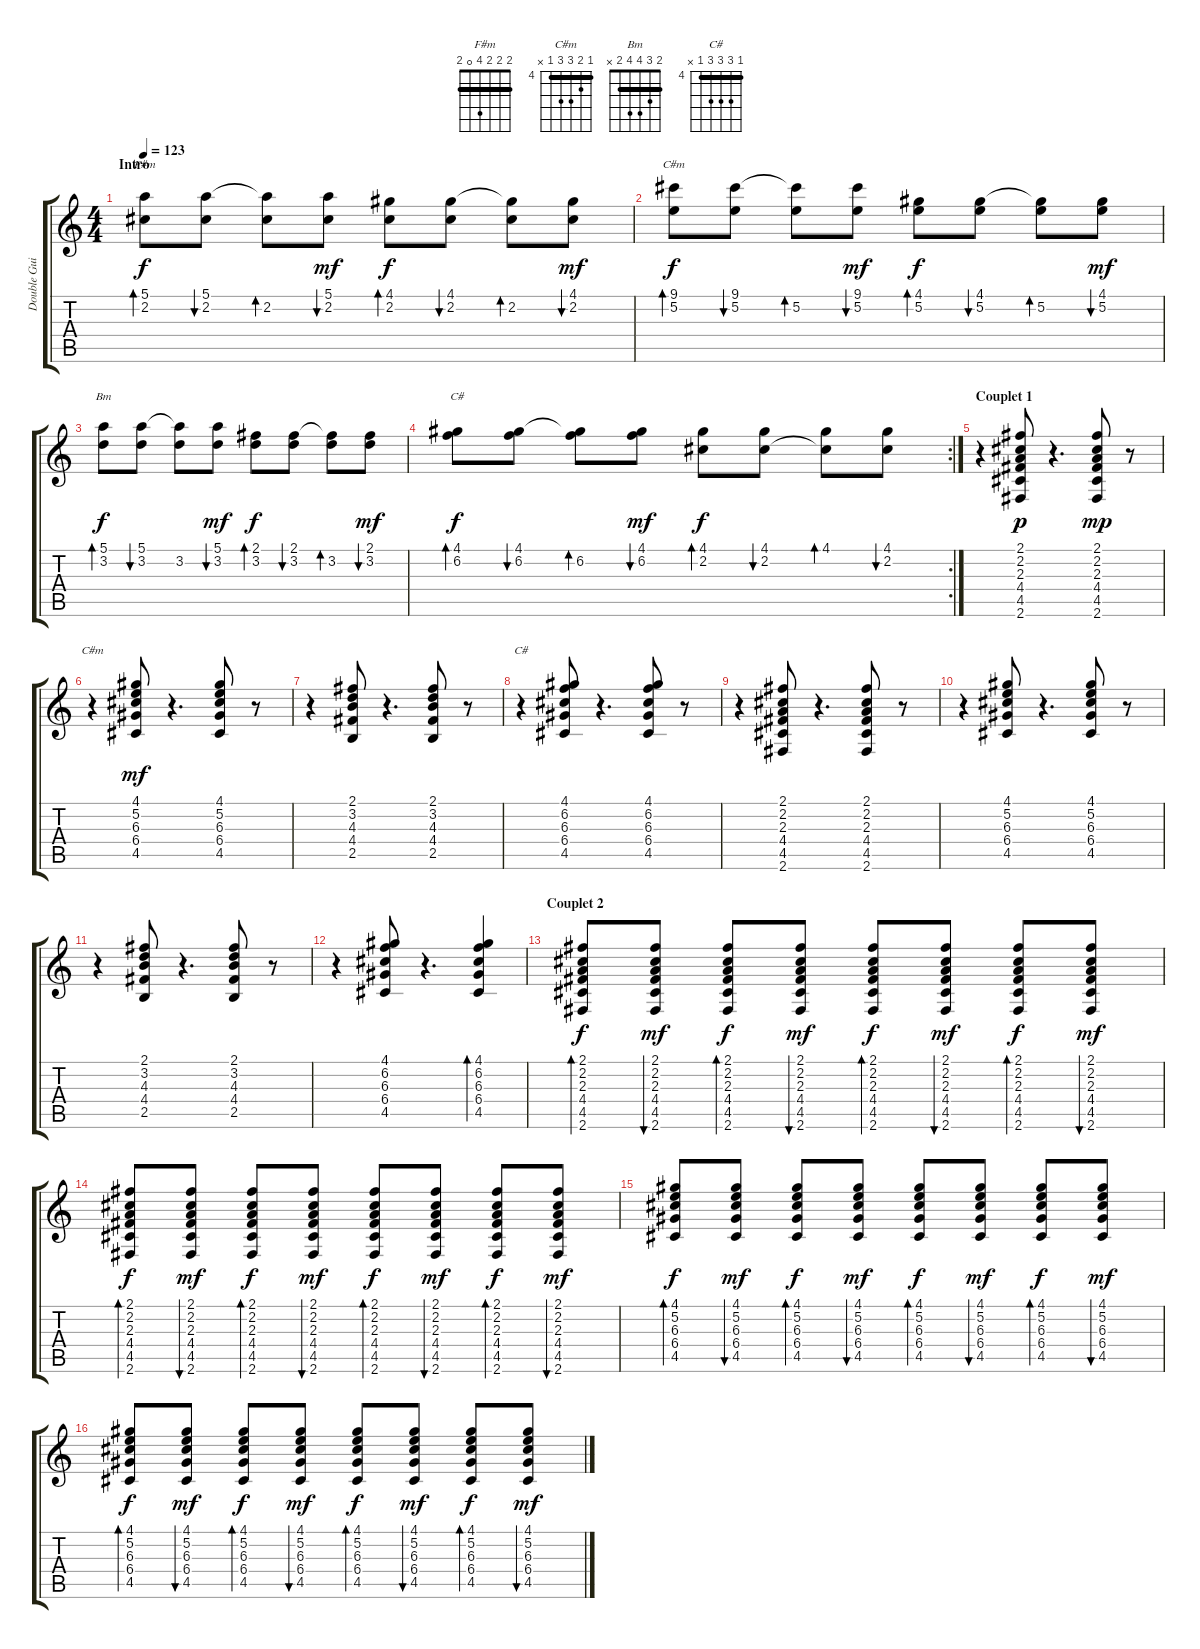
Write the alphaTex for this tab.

\track ("Double Guitare 2" "Double Gui") {instrument electricguitarclean}
\staff {score tabs}
\tuning (E4 B3 G3 D3 A2 E2) {hide}
\chord ("F#m" 2 2 2 4 0 2) {barre 2}
\chord ("C#m" 4 5 6 6 4 4) {firstfret 4 barre 4}
\chord ("Bm" 2 3 4 4 2 x) {barre 2}
\chord ("C#" 4 6 6 6 4 4) {firstfret 4 barre 4}
\chord ("C#m" 4 5 6 6 4 x) {firstfret 4 barre 4}
\chord ("C#" 4 6 6 6 4 x) {firstfret 4 barre 4}
\ts (4 4)
\section ("" "Intro")
\tempo 123
\clef g2
\ks c
(5.1 2.2).8{bd 60 ch "F#m" dy f instrument electricguitarclean} (5.1 2.2).8{bu 60} (5.1{t} 2.2).8{bd 60} (5.1 2.2).8{bu 60 dy mf} (4.1 2.2).8{bd 60 dy f} (4.1 2.2).8{bu 60} (4.1{t} 2.2).8{bd 60} (4.1 2.2).8{bu 60 dy mf} |
(9.1 5.2).8{bd 60 ch "C#m" dy f} (9.1 5.2).8{bu 60} (9.1{t} 5.2).8{bd 60} (9.1 5.2).8{bu 60 dy mf} (4.1 5.2).8{bd 60 dy f} (4.1 5.2).8{bu 60} (4.1{t} 5.2).8{bd 60} (4.1 5.2).8{bu 60 dy mf} |
(5.1 3.2).8{bd 60 ch "Bm" dy f} (5.1 3.2).8{bu 60} (5.1{t} 3.2).8 (5.1 3.2).8{bu 60 dy mf} (2.1 3.2).8{bd 60 dy f} (2.1 3.2).8{bu 60} (2.1{t} 3.2).8{bd 60} (2.1 3.2).8{bu 60 dy mf} |
\rc 2
(4.1 6.2).8{bd 60 ch "C#" dy f} (4.1 6.2).8{bu 60} (4.1{t} 6.2).8{bd 60} (4.1 6.2).8{bu 60 dy mf} (4.1 2.2).8{bd 60 dy f} (4.1 2.2).8{bu 60} (4.1 2.2{t}).8{bd 60} (4.1 2.2).8{bu 60} |
\section ("" "Couplet 1")
r.4 (2.1 2.2 2.3 4.4 4.5 2.6).8{dy p} r.4{d} (2.1 2.2 2.3 4.4 4.5 2.6).8{dy mp} r.8 |
r.4{ch "C#m"} (4.1 5.2 6.3 6.4 4.5).8{dy mf} r.4{d} (4.1 5.2 6.3 6.4 4.5).8 r.8 |
r.4 (2.1 3.2 4.3 4.4 2.5).8 r.4{d} (2.1 3.2 4.3 4.4 2.5).8 r.8 |
r.4{ch "C#"} (4.1 6.2 6.3 6.4 4.5).8 r.4{d} (4.1 6.2 6.3 6.4 4.5).8 r.8 |
r.4 (2.1 2.2 2.3 4.4 4.5 2.6).8 r.4{d} (2.1 2.2 2.3 4.4 4.5 2.6).8 r.8 |
r.4 (4.1 5.2 6.3 6.4 4.5).8 r.4{d} (4.1 5.2 6.3 6.4 4.5).8 r.8 |
r.4 (2.1 3.2 4.3 4.4 2.5).8 r.4{d} (2.1 3.2 4.3 4.4 2.5).8 r.8 |
r.4 (4.1 6.2 6.3 6.4 4.5).8 r.4{d} (4.1 6.2 6.3 6.4 4.5).4{bd 120} |
\section ("" "Couplet 2")
(2.1 2.2 2.3 4.4 4.5 2.6).8{bd 60 dy f} (2.1 2.2 2.3 4.4 4.5 2.6).8{bu 60 dy mf} (2.1 2.2 2.3 4.4 4.5 2.6).8{bd 60 dy f} (2.1 2.2 2.3 4.4 4.5 2.6).8{bu 60 dy mf} (2.1 2.2 2.3 4.4 4.5 2.6).8{bd 60 dy f} (2.1 2.2 2.3 4.4 4.5 2.6).8{bu 60 dy mf} (2.1 2.2 2.3 4.4 4.5 2.6).8{bd 60 dy f} (2.1 2.2 2.3 4.4 4.5 2.6).8{bu 60 dy mf} |
(2.1 2.2 2.3 4.4 4.5 2.6).8{bd 60 dy f} (2.1 2.2 2.3 4.4 4.5 2.6).8{bu 60 dy mf} (2.1 2.2 2.3 4.4 4.5 2.6).8{bd 60 dy f} (2.1 2.2 2.3 4.4 4.5 2.6).8{bu 60 dy mf} (2.1 2.2 2.3 4.4 4.5 2.6).8{bd 60 dy f} (2.1 2.2 2.3 4.4 4.5 2.6).8{bu 60 dy mf} (2.1 2.2 2.3 4.4 4.5 2.6).8{bd 60 dy f} (2.1 2.2 2.3 4.4 4.5 2.6).8{bu 60 dy mf} |
(4.1 5.2 6.3 6.4 4.5).8{bd 60 dy f} (4.1 5.2 6.3 6.4 4.5).8{bu 60 dy mf} (4.1 5.2 6.3 6.4 4.5).8{bd 60 dy f} (4.1 5.2 6.3 6.4 4.5).8{bu 60 dy mf} (4.1 5.2 6.3 6.4 4.5).8{bd 60 dy f} (4.1 5.2 6.3 6.4 4.5).8{bu 60 dy mf} (4.1 5.2 6.3 6.4 4.5).8{bd 60 dy f} (4.1 5.2 6.3 6.4 4.5).8{bu 60 dy mf} |
(4.1 5.2 6.3 6.4 4.5).8{bd 60 dy f} (4.1 5.2 6.3 6.4 4.5).8{bu 60 dy mf} (4.1 5.2 6.3 6.4 4.5).8{bd 60 dy f} (4.1 5.2 6.3 6.4 4.5).8{bu 60 dy mf} (4.1 5.2 6.3 6.4 4.5).8{bd 60 dy f} (4.1 5.2 6.3 6.4 4.5).8{bu 60 dy mf} (4.1 5.2 6.3 6.4 4.5).8{bd 60 dy f} (4.1 5.2 6.3 6.4 4.5).8{bu 60 dy mf}
